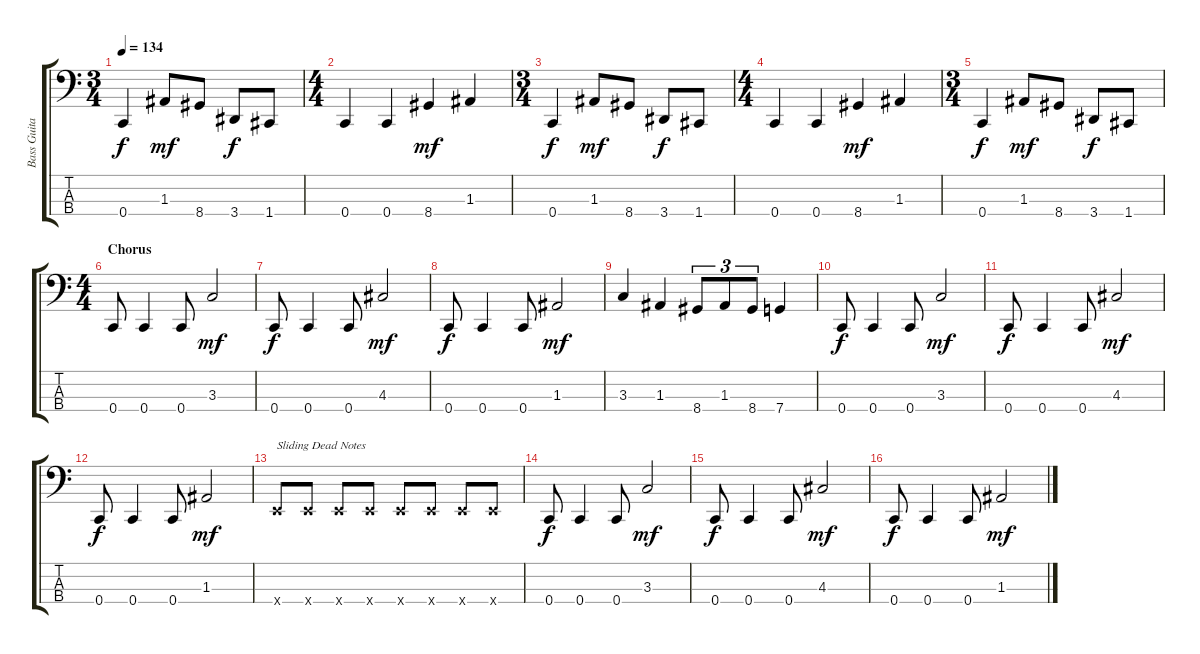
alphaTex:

\track ("Bass Guitar" "Bass Guita") {instrument electricguitarclean}
\staff {score tabs}
\tuning (G2 D2 A1 C1) {hide}
\ts (3 4)
\tempo 134
\clef f4
\ks c
0.4.4{dy f} 1.3.8{dy mf} 8.4.8 3.4.8{dy f} 1.4.8 |
\ts (4 4)
0.4.4 0.4.4 8.4.4{dy mf} 1.3.4 |
\ts (3 4)
0.4.4{dy f} 1.3.8{dy mf} 8.4.8 3.4.8{dy f} 1.4.8 |
\ts (4 4)
0.4.4 0.4.4 8.4.4{dy mf} 1.3.4 |
\ts (3 4)
0.4.4{dy f} 1.3.8{dy mf} 8.4.8 3.4.8{dy f} 1.4.8 |
\ts (4 4)
\section ("" "Chorus")
0.4.8 0.4.4 0.4.8 3.3.2{dy mf} |
0.4.8{dy f} 0.4.4 0.4.8 4.3.2{dy mf} |
0.4.8{dy f} 0.4.4 0.4.8 1.3.2{dy mf} |
3.3.4 1.3.4 8.4.8{tu (3 2)} 1.3.8{tu (3 2)} 8.4.8{tu (3 2)} 7.4.4 |
0.4.8{dy f} 0.4.4 0.4.8 3.3.2{dy mf} |
0.4.8{dy f} 0.4.4 0.4.8 4.3.2{dy mf} |
0.4.8{dy f} 0.4.4 0.4.8 1.3.2{dy mf} |
4.4{x}.8{txt "Sliding Dead Notes"} 4.4{x}.8 4.4{x}.8 4.4{x}.8 4.4{x}.8 4.4{x}.8 4.4{x}.8 4.4{x}.8 |
0.4.8{dy f} 0.4.4 0.4.8 3.3.2{dy mf} |
0.4.8{dy f} 0.4.4 0.4.8 4.3.2{dy mf} |
0.4.8{dy f} 0.4.4 0.4.8 1.3.2{dy mf}
